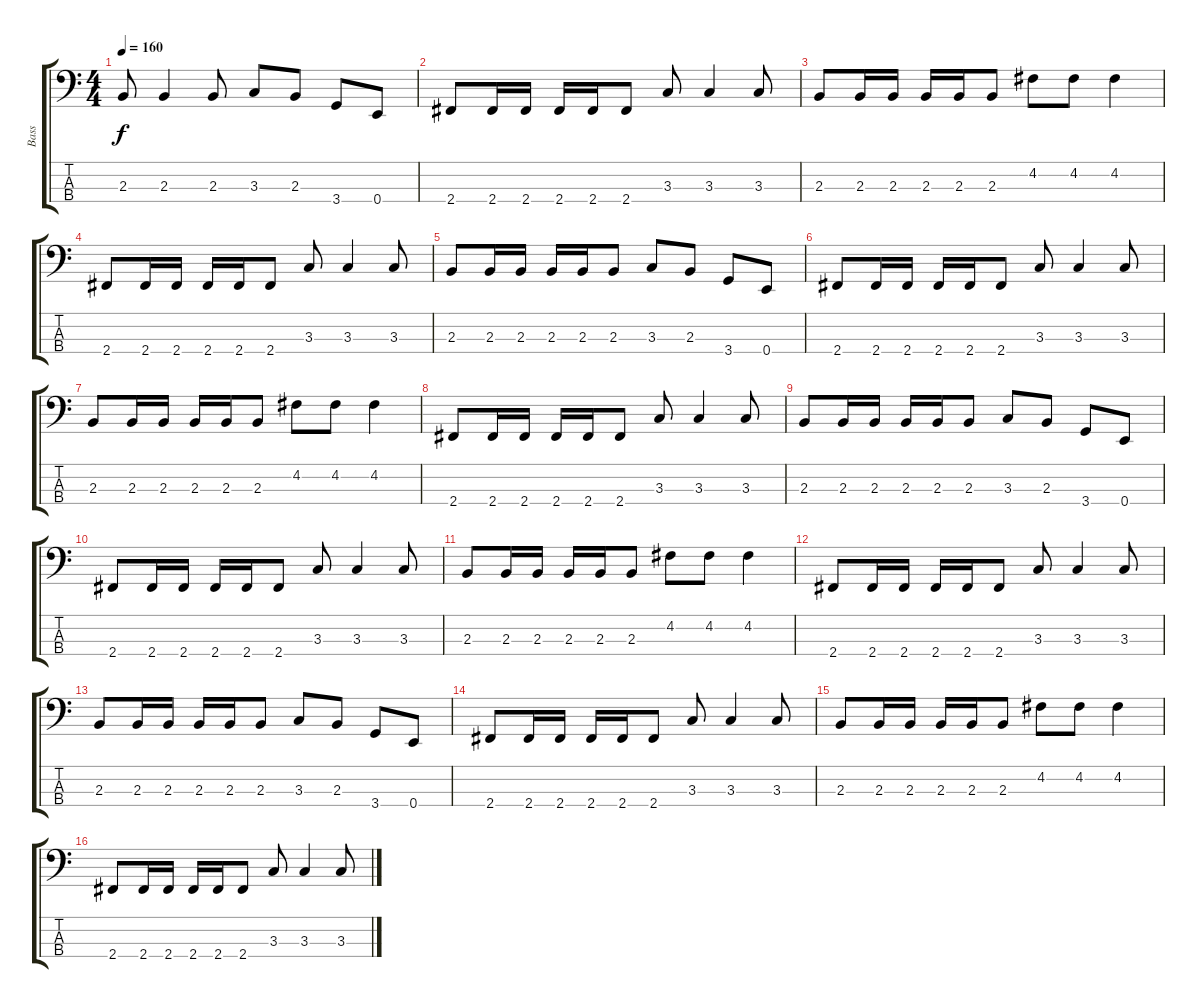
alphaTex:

\track ("Bass" "Bass") {instrument electricbasspick}
\staff {score tabs}
\tuning (G2 D2 A1 E1) {hide}
\ts (4 4)
\tempo 160
\clef f4
\ks c
2.3.8{dy f} 2.3.4 2.3.8 3.3.8 2.3.8 3.4.8 0.4.8 |
2.4.8 2.4.16 2.4.16 2.4.16 2.4.16 2.4.8 3.3.8 3.3.4 3.3.8 |
2.3.8 2.3.16 2.3.16 2.3.16 2.3.16 2.3.8 4.2.8 4.2.8 4.2.4 |
2.4.8 2.4.16 2.4.16 2.4.16 2.4.16 2.4.8 3.3.8 3.3.4 3.3.8 |
2.3.8 2.3.16 2.3.16 2.3.16 2.3.16 2.3.8 3.3.8 2.3.8 3.4.8 0.4.8 |
2.4.8 2.4.16 2.4.16 2.4.16 2.4.16 2.4.8 3.3.8 3.3.4 3.3.8 |
2.3.8 2.3.16 2.3.16 2.3.16 2.3.16 2.3.8 4.2.8 4.2.8 4.2.4 |
2.4.8 2.4.16 2.4.16 2.4.16 2.4.16 2.4.8 3.3.8 3.3.4 3.3.8 |
2.3.8 2.3.16 2.3.16 2.3.16 2.3.16 2.3.8 3.3.8 2.3.8 3.4.8 0.4.8 |
2.4.8 2.4.16 2.4.16 2.4.16 2.4.16 2.4.8 3.3.8 3.3.4 3.3.8 |
2.3.8 2.3.16 2.3.16 2.3.16 2.3.16 2.3.8 4.2.8 4.2.8 4.2.4 |
2.4.8 2.4.16 2.4.16 2.4.16 2.4.16 2.4.8 3.3.8 3.3.4 3.3.8 |
2.3.8 2.3.16 2.3.16 2.3.16 2.3.16 2.3.8 3.3.8 2.3.8 3.4.8 0.4.8 |
2.4.8 2.4.16 2.4.16 2.4.16 2.4.16 2.4.8 3.3.8 3.3.4 3.3.8 |
2.3.8 2.3.16 2.3.16 2.3.16 2.3.16 2.3.8 4.2.8 4.2.8 4.2.4 |
2.4.8 2.4.16 2.4.16 2.4.16 2.4.16 2.4.8 3.3.8 3.3.4 3.3.8
